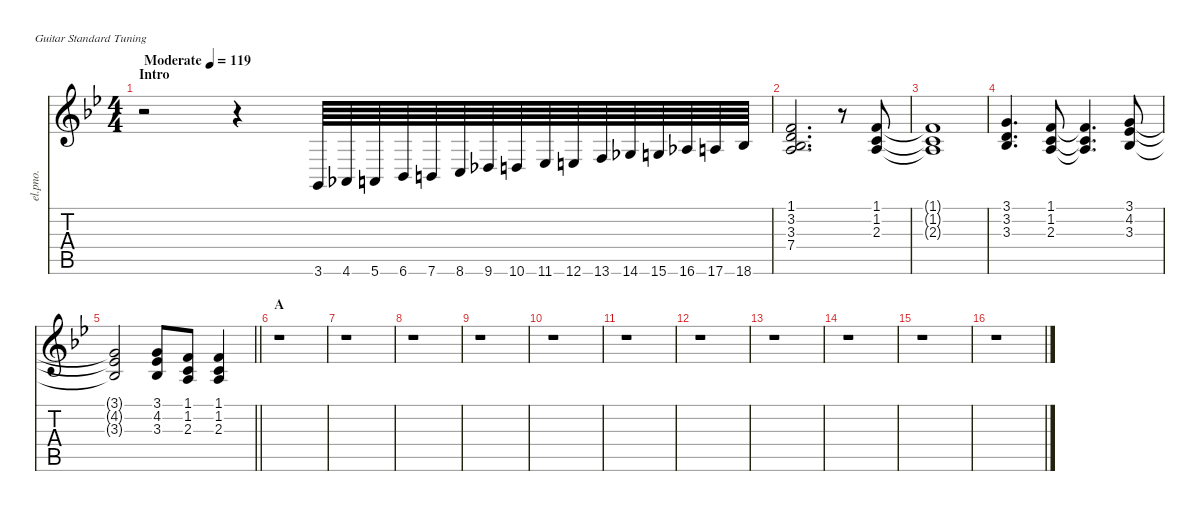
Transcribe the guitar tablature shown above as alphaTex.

\defaultSystemsLayout 4
\hideDynamics
\bracketExtendMode nobrackets
\otherSystemsTrackNameOrientation horizontal
\track ("Syn." "el.pno.") {instrument electricgrandpiano}
\staff {score tabs}
\tuning (E4 B3 G3 D3 A2 E2)
\ts (4 4)
\beaming (8 2 2 2 2)
\section ("" "Intro")
\tempo (119 "Moderate")
\clef g2
\ks bb
r.2{dy f instrument electricgrandpiano} r.4 3.6{acc forcenatural}.64 4.6{acc b}.64 5.6{acc forcenatural}.64 6.6{acc b}.64 7.6{acc forcenatural}.64 8.6{acc forcenatural}.64 9.6{acc b}.64 10.6{acc forcenatural}.64 11.6{acc b}.64 12.6{acc forcenatural}.64 13.6{acc forcenatural}.64 14.6{acc b}.64 15.6{acc forcenatural}.64 16.6{acc b}.64 17.6{acc forcenatural}.64 18.6{acc b}.64 |
(1.1{acc forcenatural} 3.2{acc forcenatural} 3.3{acc b} 7.4{acc forcenatural}).2{d} r.8 (1.1{acc forcenatural} 1.2{acc forcenatural} 2.3{acc forcenatural}).8 |
(1.1{t acc forcenatural} 1.2{t acc forcenatural} 2.3{t acc forcenatural}).1 |
(3.1{acc forcenatural} 3.2{acc forcenatural} 3.3{acc b}).4{d} (1.1{acc forcenatural} 1.2{acc forcenatural} 2.3{acc forcenatural}).8 (1.1{t acc forcenatural} 1.2{t acc forcenatural} 2.3{t acc forcenatural}).4{d} (3.1{acc forcenatural} 4.2{acc b} 3.3{acc b}).8 |
\barLineRight lightlight
(3.1{t acc forcenatural} 4.2{t acc b} 3.3{t acc b}).2 (3.1{acc forcenatural} 4.2{acc b} 3.3{acc b}).8 (1.1{acc forcenatural} 1.2{acc forcenatural} 2.3{acc forcenatural}).8 (1.1{acc forcenatural} 1.2{acc forcenatural} 2.3{acc forcenatural}).4 |
\section ("" "A")
r.1 |
r.1 |
r.1 |
r.1 |
r.1 |
r.1 |
r.1 |
r.1 |
r.1 |
r.1 |
r.1
